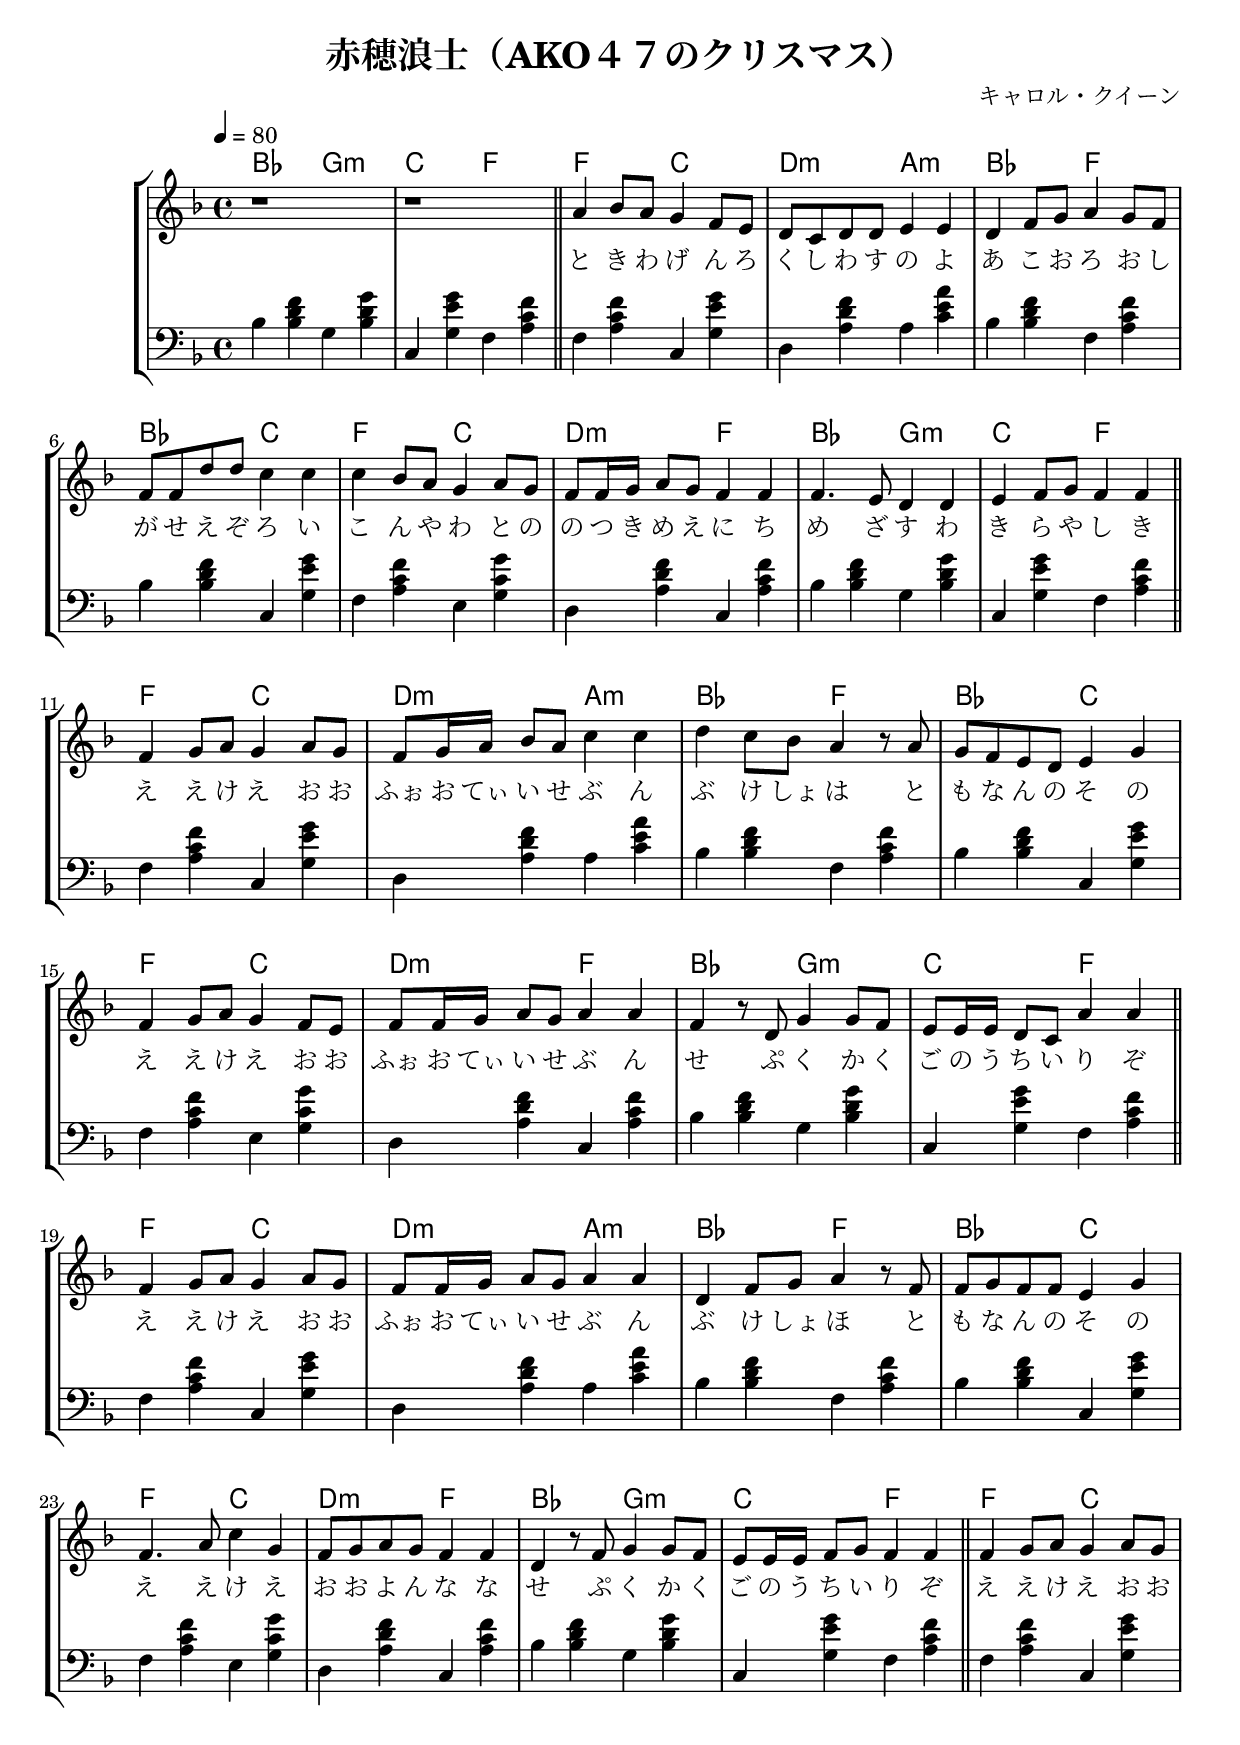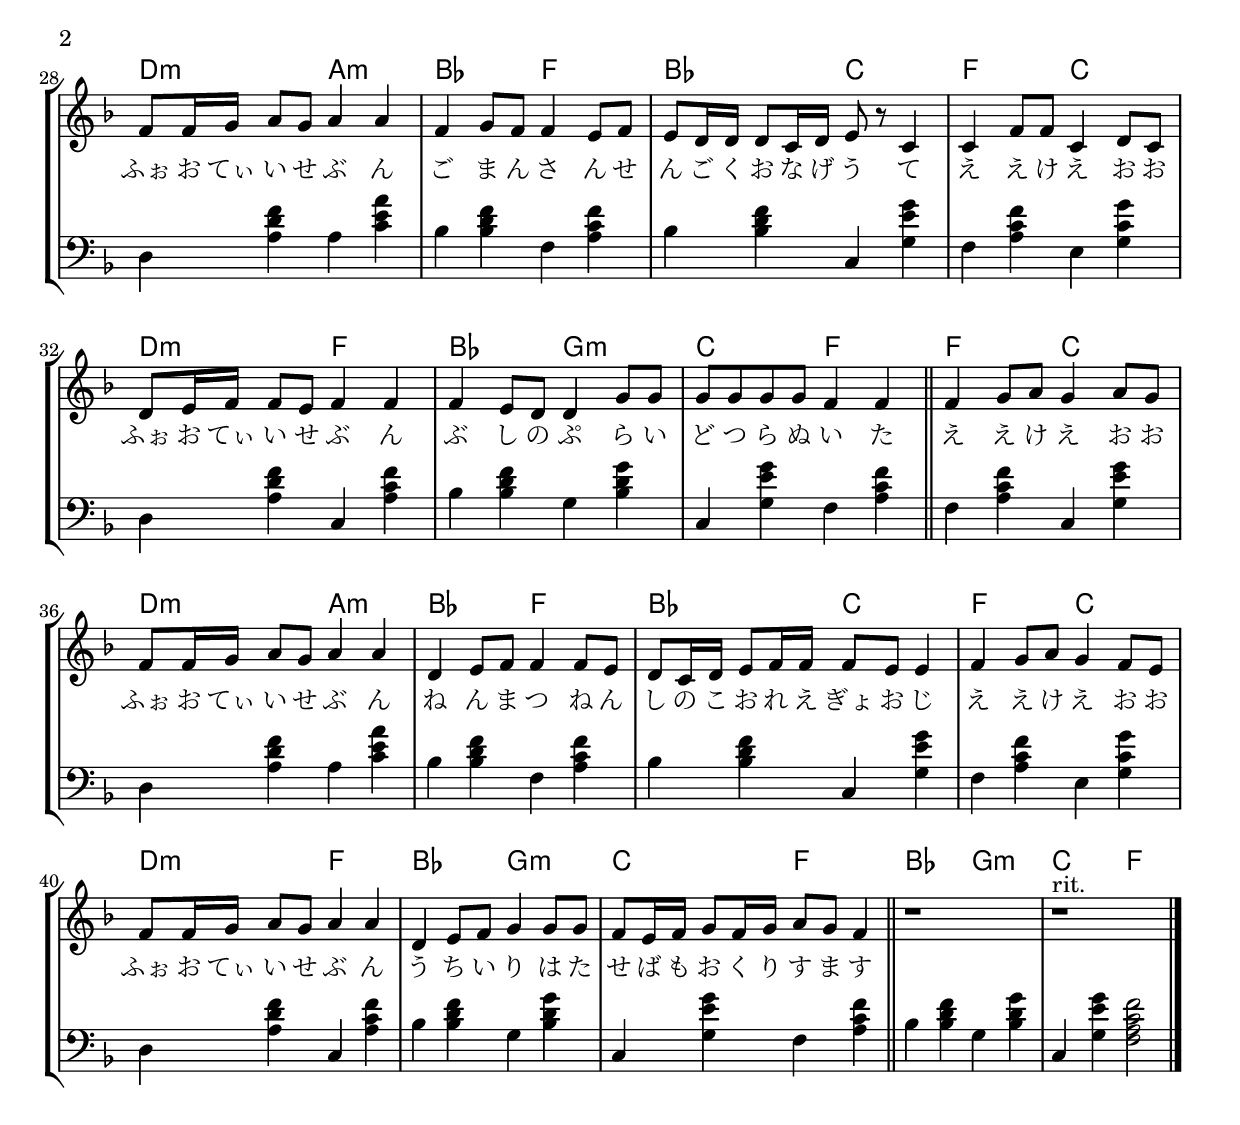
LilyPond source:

\version "2.12.1"

\header {
	title = \markup {赤穂浪士（AKO４７のクリスマス）}
	composer = \markup \center-column {キャロル・クイーン}
}

harmony = \chordmode {
	bes2 g:m c f 

	f c d:m a:m bes f bes c f c d:m f bes g:m c f 

	f c d:m a:m bes f bes c f c d:m f bes g:m c f 

	f c d:m a:m bes f bes c f c d:m f bes g:m c f 

	f c d:m a:m bes f bes c f c d:m f bes g:m c f 

	f c d:m a:m bes f bes c f c d:m f bes g:m c f 

	bes g:m c f 
}

melody = {
	\key f \major
	\tempo 4 = 80
	r1 | r1   
	\set Staff.midiInstrument = #"fss0.42"
	 a'4  bes'8  a'8  g'4  f'8  e'8 
	d'8  c'8  d'8  d'8  e'4  e'4 
	d'4  f'8  g'8  a'4  g'8  f'8 
	f'8  f'8  d''8  d''8  c''4  c''4 
	c''4  bes'8  a'8  g'4  a'8  g'8 
	f'8  f'16  g'16  a'8  g'8  f'4  f'4 
	f'4.  e'8  d'4  d'4 
	e'4  f'8  g'8  f'4  f'4
	\set Staff.midiInstrument = #"fss0.42"
	 f'4  g'8  a'8  g'4  a'8  g'8 
	f'8  g'16  a'16  bes'8  a'8  c''4  c''4 
	d''4  c''8  bes'8  a'4  r8  a'8 
	g'8  f'8  e'8  d'8  e'4  g'4 
	f'4  g'8  a'8  g'4  f'8  e'8 
	f'8  f'16  g'16  a'8  g'8  a'4  a'4 
	f'4  r8  d'8  g'4  g'8  f'8 
	e'8  e'16  e'16  d'8  c'8  a'4  a'4
	\set Staff.midiInstrument = #"Shamisen"
	 f'4  g'8  a'8  g'4  a'8  g'8 
	f'8  f'16  g'16  a'8  g'8  a'4  a'4 
	d'4  f'8  g'8  a'4  r8  f'8 
	f'8  g'8  f'8  f'8  e'4  g'4 
	f'4.  a'8  c''4  g'4 
	f'8  g'8  a'8  g'8  f'4  f'4 
	d'4  r8  f'8  g'4  g'8  f'8 
	e'8  e'16  e'16  f'8  g'8  f'4  f'4
	\set Staff.midiInstrument = #"fss0.42"
	 f'4  g'8  a'8  g'4  a'8  g'8 
	f'8  f'16  g'16  a'8  g'8  a'4  a'4 
	f'4  g'8  f'8  f'4  e'8  f'8 
	e'8  d'16  d'16  d'8  c'16  d'16  e'8  r8  c'4 
	c'4  f'8  f'8  c'4  d'8  c'8 
	d'8  e'16  f'16  f'8  e'8  f'4  f'4 
	f'4  e'8  d'8  d'4  g'8  g'8 
	g'8  g'8  g'8  g'8  f'4  f'4
	\set Staff.midiInstrument = #"fss0.42"
	 f'4  g'8  a'8  g'4  a'8  g'8 
	f'8  f'16  g'16  a'8  g'8  a'4  a'4 
	d'4  e'8  f'8  f'4  f'8  e'8 
	d'8  c'16  d'16  e'8  f'16  f'16  f'8  e'8  e'4 
	f'4  g'8  a'8  g'4  f'8  e'8 
	f'8  f'16  g'16  a'8  g'8  a'4  a'4 
	d'4  e'8  f'8  g'4  g'8  g'8 
	f'8  e'16  f'16  g'8  f'16  g'16  a'8  g'8  f'4
	r1 | r1^"rit." \bar "|."
}

words = \lyricmode {
	
	と  き  わ  げ  ん  ろ  く  し  わ  す  の  よ  あ  こ  お  ろ  お  し  が  せ  え  ぞ  ろ  い  こ  ん  や  わ  と  の  の  つ  き  め  え  に  ち  め  ざ  す  わ  き  ら  や  し  き  
	え  え  け  え  お  お  ふぉ  お  てぃ  い  せ  ぶ  ん  ぶ  け  しょ  は  と  も  な  ん  の  そ  の  え  え  け  え  お  お  ふぉ  お  てぃ  い  せ  ぶ  ん  せ  ぷ  く  か  く  ご  の  う  ち  い  り  ぞ  
	え  え  け  え  お  お  ふぉ  お  てぃ  い  せ  ぶ  ん  ぶ  け  しょ  ほ  と  も  な  ん  の  そ  の  え  え  け  え  お  お  よ  ん  な  な  せ  ぷ  く  か  く  ご  の  う  ち  い  り  ぞ  
	え  え  け  え  お  お  ふぉ  お  てぃ  い  せ  ぶ  ん  ご  ま  ん  さ  ん  せ  ん  ご  く  お  な  げ  う  て  え  え  け  え  お  お  ふぉ  お  てぃ  い  せ  ぶ  ん  ぶ  し  の  ぷ  ら  い  ど  つ  ら  ぬ  い  た  
	え  え  け  え  お  お  ふぉ  お  てぃ  い  せ  ぶ  ん  ね  ん  ま  つ  ね  ん  し  の  こ  お  れ  え  ぎょ  お  じ  え  え  け  え  お  お  ふぉ  お  てぃ  い  せ  ぶ  ん  う  ち  い  り  は  た  せ  ば  も  お  く  り  す  ま  す  
	
}

tempochange = {
	\tempo 4 = 80
	r1 | r1 \bar "||"
	\tempo 4 = 80
	r1 | r1 | r1 | r1 | r1 | r1 | r1 | r1 \bar "||"
	\tempo 4 = 80
	r1 | r1 | r1 | r1 | r1 | r1 | r1 | r1 \bar "||"
	\tempo 4 = 80
	r1 | r1 | r1 | r1 | r1 | r1 | r1 | r1 \bar "||"
	\tempo 4 = 80
	r1 | r1 | r1 | r1 | r1 | r1 | r1 | r1 \bar "||"
	\tempo 4 = 80
	r1 | r1 | r1 | r1 | r1 | r1 | r1 | r1 \bar "||"
	\tempo 4 = 80
	r1 | \tempo 4 = 60 r2 \tempo 4 = 53 r2 \bar "|."
}

mainacc = {
	\clef bass
	\set Staff.midiInstrument = #"String Ensemble 1"
	\key f \major
	\tempo 4 = 80
	bes4 <bes d' f'>4
	g4 <bes d' g'>4
	c4 <g e' g'>4
	f4 <a c' f'>4
	\bar "||"

	\set Staff.midiInstrument = #"String Ensemble 1"
	f4 <a c' f'>4
	c4 <g e' g'>4
	d4 <a d' f'>4
	a4 <c' e' a'>4
	bes4 <bes d' f'>4
	f4 <a c' f'>4
	bes4 <bes d' f'>4
	c4 <g e' g'>4
	f4 <a c' f'>4
	e4 <g c' g'>4
	d4 <a d' f'>4
	c4 <a c' f'>4
	bes4 <bes d' f'>4
	g4 <bes d' g'>4
	c4 <g e' g'>4
	f4 <a c' f'>4
	\bar "||"

	\set Staff.midiInstrument = #"String Ensemble 1"
	f4 <a c' f'>4
	c4 <g e' g'>4
	d4 <a d' f'>4
	a4 <c' e' a'>4
	bes4 <bes d' f'>4
	f4 <a c' f'>4
	bes4 <bes d' f'>4
	c4 <g e' g'>4
	f4 <a c' f'>4
	e4 <g c' g'>4
	d4 <a d' f'>4
	c4 <a c' f'>4
	bes4 <bes d' f'>4
	g4 <bes d' g'>4
	c4 <g e' g'>4
	f4 <a c' f'>4
	\bar "||"

	\set Staff.midiInstrument = #"String Ensemble 1"
	f4 <a c' f'>4
	c4 <g e' g'>4
	d4 <a d' f'>4
	a4 <c' e' a'>4
	bes4 <bes d' f'>4
	f4 <a c' f'>4
	bes4 <bes d' f'>4
	c4 <g e' g'>4
	f4 <a c' f'>4
	e4 <g c' g'>4
	d4 <a d' f'>4
	c4 <a c' f'>4
	bes4 <bes d' f'>4
	g4 <bes d' g'>4
	c4 <g e' g'>4
	f4 <a c' f'>4
	\bar "||"

	\set Staff.midiInstrument = #"String Ensemble 1"
	f4 <a c' f'>4
	c4 <g e' g'>4
	d4 <a d' f'>4
	a4 <c' e' a'>4
	bes4 <bes d' f'>4
	f4 <a c' f'>4
	bes4 <bes d' f'>4
	c4 <g e' g'>4
	f4 <a c' f'>4
	e4 <g c' g'>4
	d4 <a d' f'>4
	c4 <a c' f'>4
	bes4 <bes d' f'>4
	g4 <bes d' g'>4
	c4 <g e' g'>4
	f4 <a c' f'>4
	\bar "||"

	\set Staff.midiInstrument = #"String Ensemble 1"
	f4 <a c' f'>4
	c4 <g e' g'>4
	d4 <a d' f'>4
	a4 <c' e' a'>4
	bes4 <bes d' f'>4
	f4 <a c' f'>4
	bes4 <bes d' f'>4
	c4 <g e' g'>4
	f4 <a c' f'>4
	e4 <g c' g'>4
	d4 <a d' f'>4
	c4 <a c' f'>4
	bes4 <bes d' f'>4
	g4 <bes d' g'>4
	c4 <g e' g'>4
	f4 <a c' f'>4
	\bar "||"

	\set Staff.midiInstrument = #"String Ensemble 1"
	bes4 <bes d' f'>4
	g4 <bes d' g'>4
	c4 <g e' g'>4
	<f a c' f'>2
	\bar "|."
}

subacc = {
	\clef bass
	\set Staff.midiInstrument = #"Pizzicato Strings"
	\key f \major
	\tempo 4 = 80
	r2
	r2
	r2
	r2
	\bar "||"

	\set Staff.midiInstrument = #"Pizzicato Strings"
	r2
	r2
	r2
	r2
	r2
	r2
	r2
	r2
	r2
	r2
	r2
	r2
	r2
	r2
	r2
	r2
	\bar "||"

	\set Staff.midiInstrument = #"Pizzicato Strings"
	r2
	r2
	r2
	r2
	r2
	r2
	r2
	r2
	r2
	r2
	r2
	r2
	r2
	r2
	r2
	r2
	\bar "||"

	\set Staff.midiInstrument = #"Koto"
	r2
	r2
	r2
	r2
	r2
	r2
	r2
	r2
	r2
	r2
	r2
	r2
	r2
	r2
	r2
	r2
	\bar "||"

	\set Staff.midiInstrument = #"Pizzicato Strings"
	r2
	r2
	r2
	r2
	r2
	r2
	r2
	r2
	r2
	r2
	r2
	r2
	r2
	r2
	r2
	r2
	\bar "||"

	\set Staff.midiInstrument = #"Pizzicato Strings"
	r2
	r2
	r2
	r2
	r2
	r2
	r2
	r2
	r2
	r2
	r2
	r2
	r2
	r2
	r2
	r2
	\bar "||"

	\set Staff.midiInstrument = #"Pizzicato Strings"
	r2
	r2
	r2
	r2
	\bar "|."
}

percA = {
	\drummode {
	r1 |r1 \bar "||"
	r1 |r1 |r1 |r1 |r1 |r1 |r1 |r1 \bar "||"
	r1 |r1 |r1 |r1 |r1 |r1 |r1 |r1 \bar "||"
	r1 |r1 |r1 |r1 |r1 |r1 |r1 |r1 \bar "||"
	r1 |r1 |r1 |r1 |r1 |r1 |r1 |r1 \bar "||"
	r1 |r1 |r1 |r1 |r1 |r1 |r1 |r1 \bar "||"
	r1 |r1 \bar "|."
	}
}

percB = {
	\drummode {
	r1 |r1 \bar "||"
	r1 |r1 |r1 |r1 |r1 |r1 |r1 |r1 \bar "||"
	r1 |r1 |r1 |r1 |r1 |r1 |r1 |r1 \bar "||"
	r1 |r1 |r1 |r1 |r1 |r1 |r1 |r1 \bar "||"
	r1 |r1 |r1 |r1 |r1 |r1 |r1 |r1 \bar "||"
	r1 |r1 |r1 |r1 |r1 |r1 |r1 |r1 \bar "||"
	r1 |r1 \bar "|."
	}
}

percC = {
	\drummode {
	r1 |r1 \bar "||"
	r1 |r1 |r1 |r1 |r1 |r1 |r1 |r1 \bar "||"
	r1 |r1 |r1 |r1 |r1 |r1 |r1 |r1 \bar "||"
	r1 |r1 |r1 |r1 |r1 |r1 |r1 |r1 \bar "||"
	r1 |r1 |r1 |r1 |r1 |r1 |r1 |r1 \bar "||"
	r1 |r1 |r1 |r1 |r1 |r1 |r1 |r1 \bar "||"
	r1 |r1 \bar "|."
	}
}

percD = {
	\drummode {
	r1 |r1 \bar "||"
	r1 |r1 |r1 |r1 |r1 |r1 |r1 |r1 \bar "||"
	r1 |r1 |r1 |r1 |r1 |r1 |r1 |r1 \bar "||"
	r1 |r1 |r1 |r1 |r1 |r1 |r1 |r1 \bar "||"
	r1 |r1 |r1 |r1 |r1 |r1 |r1 |r1 \bar "||"
	r1 |r1 |r1 |r1 |r1 |r1 |r1 |r1 \bar "||"
	r1 |r1 \bar "|."
	}
}

percE = {
	\drummode {
	r1 |r1 \bar "||"
	r1 |r1 |r1 |r1 |r1 |r1 |r1 |r1 \bar "||"
	r1 |r1 |r1 |r1 |r1 |r1 |r1 |r1 \bar "||"
	r1 |r1 |r1 |r1 |r1 |r1 |r1 |r1 \bar "||"
	r1 |r1 |r1 |r1 |r1 |r1 |r1 |r1 \bar "||"
	r1 |r1 |r1 |r1 |r1 |r1 |r1 |r1 \bar "||"
	r1 |r1 \bar "|."
	}
}

\score {
	<<
		\new StaffGroup <<
			\new ChordNames {\harmony}
			\new Voice = "melody" {\melody}
			\new Lyrics \lyricsto "melody" \words
			\new Staff = "mainacc" {\mainacc}
		>>
	>>
	\layout { }
}
